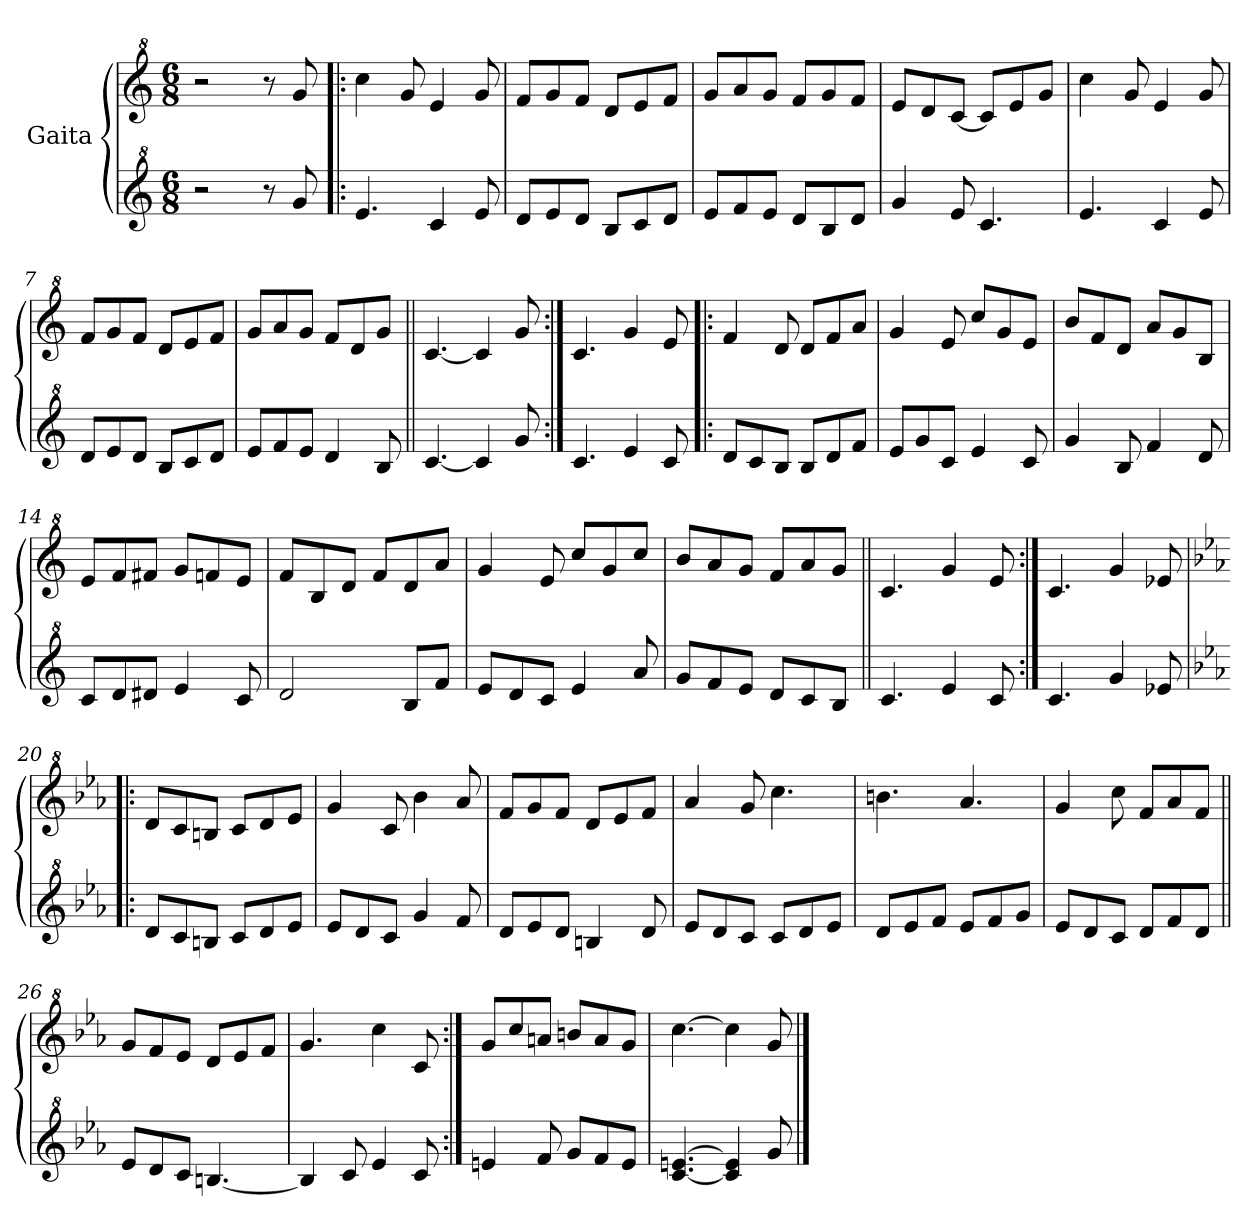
**kern	**kern
*part2	*part1
*staff2	*staff1
*I"Gaita	*I"Gaita
*clefG^2	*clefG^2
*k[]	*k[]
*M6/8	*M6/8
*MM207	*MM207
=1	=1
2r	2r
8r	8r
8gg/	8gg/
=2!|:	=2!|:
4.ee/	4ccc\
.	8gg/
4cc/	4ee/
8ee/	8gg/
=3	=3
8dd/L	8ff/L
8ee/	8gg/
8dd/J	8ff/J
8b/L	8dd/L
8cc/	8ee/
8dd/J	8ff/J
=4	=4
8ee/L	8gg/L
8ff/	8aa/
8ee/J	8gg/J
8dd/L	8ff/L
8b/	8gg/
8dd/J	8ff/J
=5	=5
4gg/	8ee/L
.	8dd/
8ee/	[8cc/J
4.cc/	8cc/L]
.	8ee/
.	8gg/J
=6	=6
4.ee/	4ccc\
.	8gg/
4cc/	4ee/
8ee/	8gg/
=7	=7
8dd/L	8ff/L
8ee/	8gg/
8dd/J	8ff/J
8b/L	8dd/L
8cc/	8ee/
8dd/J	8ff/J
!!LO:LB:g=z
=8	=8
8ee/L	8gg/L
8ff/	8aa/
8ee/J	8gg/J
4dd/	8ff/L
.	8dd/
8b/	8gg/J
=9||	=9||
[4.cc/	[4.cc/
4cc/]	4cc/]
8gg/	8gg/
=10:|!	=10:|!
4.cc/	4.cc/
4ee/	4gg/
8cc/	8ee/
=11!|:	=11!|:
8dd/L	4ff/
8cc/	.
8b/J	8dd/
8b/L	8dd/L
8dd/	8ff/
8ff/J	8aa/J
=12	=12
8ee/L	4gg/
8gg/	.
8cc/J	8ee/
4ee/	8ccc/L
.	8gg/
8cc/	8ee/J
=13	=13
4gg/	8bb/L
.	8ff/
8b/	8dd/J
4ff/	8aa/L
.	8gg/
8dd/	8b/J
=14	=14
8cc/L	8ee/L
8dd/	8ff/
8dd#X/J	8ff#X/J
4ee/	8gg/L
.	8ffn/
8cc/	8ee/J
!!LO:LB:g=z
=15	=15
2dd/	8ff/L
.	8b/
.	8dd/J
.	8ff/L
8b/L	8dd/
8ff/J	8aa/J
=16	=16
8ee/L	4gg/
8dd/	.
8cc/J	8ee/
4ee/	8ccc/L
.	8gg/
8aa/	8ccc/J
=17	=17
8gg/L	8bb/L
8ff/	8aa/
8ee/J	8gg/J
8dd/L	8ff/L
8cc/	8aa/
8b/J	8gg/J
=18||	=18||
4.cc/	4.cc/
4ee/	4gg/
8cc/	8ee/
=19:|!	=19:|!
4.cc/	4.cc/
4gg/	4gg/
8ee-X/	8ee-X/
=20!|:	=20!|:
*k[b-e-a-]	*k[b-e-a-]
8dd/L	8dd/L
8cc/	8cc/
8bn/J	8bn/J
8cc/L	8cc/L
8dd/	8dd/
8ee-/J	8ee-/J
=21	=21
8ee-/L	4gg/
8dd/	.
8cc/J	8cc/
4gg/	4bb-\
8ff/	8aa-/
!!LO:LB:g=z
=22	=22
8dd/L	8ff/L
8ee-/	8gg/
8dd/J	8ff/J
4bn/	8dd/L
.	8ee-/
8dd/	8ff/J
=23	=23
8ee-/L	4aa-/
8dd/	.
8cc/J	8gg/
8cc/L	4.ccc\
8dd/	.
8ee-/J	.
=24	=24
8dd/L	4.bbn\
8ee-/	.
8ff/J	.
8ee-/L	4.aa-/
8ff/	.
8gg/J	.
=25	=25
8ee-/L	4gg/
8dd/	.
8cc/J	8ccc\
8dd/L	8ff/L
8ff/	8aa-/
8dd/J	8ff/J
=26||	=26||
8ee-/L	8gg/L
8dd/	8ff/
8cc/J	8ee-/J
[4.bn/	8dd/L
.	8ee-/
.	8ff/J
=27	=27
4b/]	4.gg/
8cc/	.
4ee-/	4ccc\
8cc/	8cc/
!!LO:LB:g=z
=28:|!	=28:|!
4een/	8gg/L
.	8ccc/
8ff/	8aan/J
8gg/L	8bbn/L
8ff/	8aa/
8ee/J	8gg/J
=29	=29
[4.cc/ [4.een/	[4.ccc\
4cc/] 4ee/]	4ccc\]
8gg/	8gg/
==	==
*-	*-
